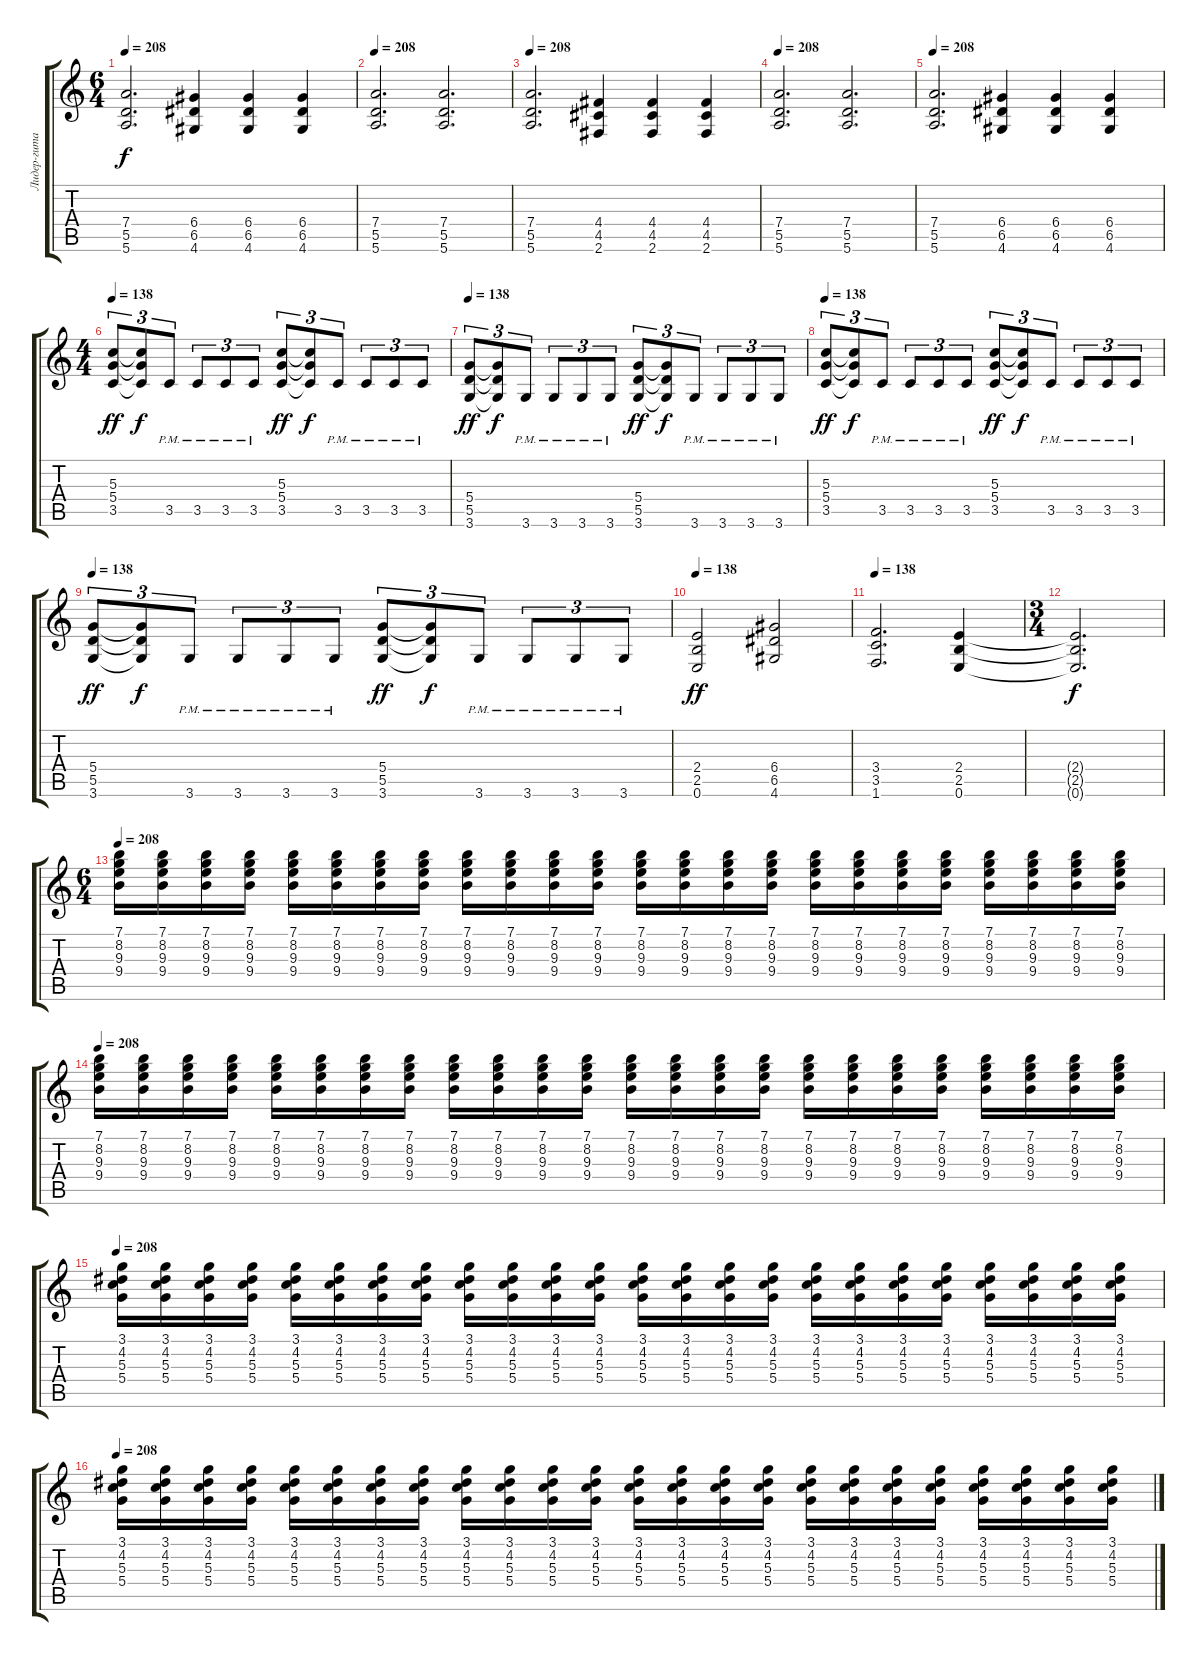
\track ("Лидер-гитара (Ацтенну)" "Лидер-гита") {instrument distortionguitar}
\staff {score tabs}
\tuning (E4 B3 G3 D3 A2 E2) {hide}
\ts (6 4)
\tempo 208
\clef g2
\ks c
(7.4 5.5 5.6).2{d dy f} (6.4 6.5 4.6).4 (6.4 6.5 4.6).4 (6.4 6.5 4.6).4 |
\tempo 208
(7.4 5.5 5.6).2{d} (7.4 5.5 5.6).2{d} |
\tempo 208
(7.4 5.5 5.6).2{d} (4.4 4.5 2.6).4 (4.4 4.5 2.6).4 (4.4 4.5 2.6).4 |
\tempo 208
(7.4 5.5 5.6).2{d} (7.4 5.5 5.6).2{d} |
\tempo 208
(7.4 5.5 5.6).2{d} (6.4 6.5 4.6).4 (6.4 6.5 4.6).4 (6.4 6.5 4.6).4 |
\ts (4 4)
\tempo 138
(5.3 5.4 3.5).8{tu (3 2) dy ff} (5.3{t} 5.4{t} 3.5{t}).8{tu (3 2) dy f} 3.5{pm}.8{tu (3 2)} 3.5{pm}.8{tu (3 2)} 3.5{pm}.8{tu (3 2)} 3.5{pm}.8{tu (3 2)} (5.3 5.4 3.5).8{tu (3 2) dy ff} (5.3{t} 5.4{t} 3.5{t}).8{tu (3 2) dy f} 3.5{pm}.8{tu (3 2)} 3.5{pm}.8{tu (3 2)} 3.5{pm}.8{tu (3 2)} 3.5{pm}.8{tu (3 2)} |
\tempo 138
(5.4 5.5 3.6).8{tu (3 2) dy ff} (5.4{t} 5.5{t} 3.6{t}).8{tu (3 2) dy f} 3.6{pm}.8{tu (3 2)} 3.6{pm}.8{tu (3 2)} 3.6{pm}.8{tu (3 2)} 3.6{pm}.8{tu (3 2)} (5.4 5.5 3.6).8{tu (3 2) dy ff} (5.4{t} 5.5{t} 3.6{t}).8{tu (3 2) dy f} 3.6{pm}.8{tu (3 2)} 3.6{pm}.8{tu (3 2)} 3.6{pm}.8{tu (3 2)} 3.6{pm}.8{tu (3 2)} |
\tempo 138
(5.3 5.4 3.5).8{tu (3 2) dy ff} (5.3{t} 5.4{t} 3.5{t}).8{tu (3 2) dy f} 3.5{pm}.8{tu (3 2)} 3.5{pm}.8{tu (3 2)} 3.5{pm}.8{tu (3 2)} 3.5{pm}.8{tu (3 2)} (5.3 5.4 3.5).8{tu (3 2) dy ff} (5.3{t} 5.4{t} 3.5{t}).8{tu (3 2) dy f} 3.5{pm}.8{tu (3 2)} 3.5{pm}.8{tu (3 2)} 3.5{pm}.8{tu (3 2)} 3.5{pm}.8{tu (3 2)} |
\tempo 138
(5.4 5.5 3.6).8{tu (3 2) dy ff} (5.4{t} 5.5{t} 3.6{t}).8{tu (3 2) dy f} 3.6{pm}.8{tu (3 2)} 3.6{pm}.8{tu (3 2)} 3.6{pm}.8{tu (3 2)} 3.6{pm}.8{tu (3 2)} (5.4 5.5 3.6).8{tu (3 2) dy ff} (5.4{t} 5.5{t} 3.6{t}).8{tu (3 2) dy f} 3.6{pm}.8{tu (3 2)} 3.6{pm}.8{tu (3 2)} 3.6{pm}.8{tu (3 2)} 3.6{pm}.8{tu (3 2)} |
\tempo 138
(2.4 2.5 0.6).2{dy ff} (6.4 6.5 4.6).2 |
\tempo 138
(3.4 3.5 1.6).2{d} (2.4 2.5 0.6).4 |
\ts (3 4)
(2.4{t} 2.5{t} 0.6{t}).2{d dy f} |
\ts (6 4)
\tempo 208
(7.1 8.2 9.3 9.4).16 (7.1 8.2 9.3 9.4).16 (7.1 8.2 9.3 9.4).16 (7.1 8.2 9.3 9.4).16 (7.1 8.2 9.3 9.4).16 (7.1 8.2 9.3 9.4).16 (7.1 8.2 9.3 9.4).16 (7.1 8.2 9.3 9.4).16 (7.1 8.2 9.3 9.4).16 (7.1 8.2 9.3 9.4).16 (7.1 8.2 9.3 9.4).16 (7.1 8.2 9.3 9.4).16 (7.1 8.2 9.3 9.4).16 (7.1 8.2 9.3 9.4).16 (7.1 8.2 9.3 9.4).16 (7.1 8.2 9.3 9.4).16 (7.1 8.2 9.3 9.4).16 (7.1 8.2 9.3 9.4).16 (7.1 8.2 9.3 9.4).16 (7.1 8.2 9.3 9.4).16 (7.1 8.2 9.3 9.4).16 (7.1 8.2 9.3 9.4).16 (7.1 8.2 9.3 9.4).16 (7.1 8.2 9.3 9.4).16 |
\tempo 208
(7.1 8.2 9.3 9.4).16 (7.1 8.2 9.3 9.4).16 (7.1 8.2 9.3 9.4).16 (7.1 8.2 9.3 9.4).16 (7.1 8.2 9.3 9.4).16 (7.1 8.2 9.3 9.4).16 (7.1 8.2 9.3 9.4).16 (7.1 8.2 9.3 9.4).16 (7.1 8.2 9.3 9.4).16 (7.1 8.2 9.3 9.4).16 (7.1 8.2 9.3 9.4).16 (7.1 8.2 9.3 9.4).16 (7.1 8.2 9.3 9.4).16 (7.1 8.2 9.3 9.4).16 (7.1 8.2 9.3 9.4).16 (7.1 8.2 9.3 9.4).16 (7.1 8.2 9.3 9.4).16 (7.1 8.2 9.3 9.4).16 (7.1 8.2 9.3 9.4).16 (7.1 8.2 9.3 9.4).16 (7.1 8.2 9.3 9.4).16 (7.1 8.2 9.3 9.4).16 (7.1 8.2 9.3 9.4).16 (7.1 8.2 9.3 9.4).16 |
\tempo 208
(3.1 4.2 5.3 5.4).16 (3.1 4.2 5.3 5.4).16 (3.1 4.2 5.3 5.4).16 (3.1 4.2 5.3 5.4).16 (3.1 4.2 5.3 5.4).16 (3.1 4.2 5.3 5.4).16 (3.1 4.2 5.3 5.4).16 (3.1 4.2 5.3 5.4).16 (3.1 4.2 5.3 5.4).16 (3.1 4.2 5.3 5.4).16 (3.1 4.2 5.3 5.4).16 (3.1 4.2 5.3 5.4).16 (3.1 4.2 5.3 5.4).16 (3.1 4.2 5.3 5.4).16 (3.1 4.2 5.3 5.4).16 (3.1 4.2 5.3 5.4).16 (3.1 4.2 5.3 5.4).16 (3.1 4.2 5.3 5.4).16 (3.1 4.2 5.3 5.4).16 (3.1 4.2 5.3 5.4).16 (3.1 4.2 5.3 5.4).16 (3.1 4.2 5.3 5.4).16 (3.1 4.2 5.3 5.4).16 (3.1 4.2 5.3 5.4).16 |
\tempo 208
(3.1 4.2 5.3 5.4).16 (3.1 4.2 5.3 5.4).16 (3.1 4.2 5.3 5.4).16 (3.1 4.2 5.3 5.4).16 (3.1 4.2 5.3 5.4).16 (3.1 4.2 5.3 5.4).16 (3.1 4.2 5.3 5.4).16 (3.1 4.2 5.3 5.4).16 (3.1 4.2 5.3 5.4).16 (3.1 4.2 5.3 5.4).16 (3.1 4.2 5.3 5.4).16 (3.1 4.2 5.3 5.4).16 (3.1 4.2 5.3 5.4).16 (3.1 4.2 5.3 5.4).16 (3.1 4.2 5.3 5.4).16 (3.1 4.2 5.3 5.4).16 (3.1 4.2 5.3 5.4).16 (3.1 4.2 5.3 5.4).16 (3.1 4.2 5.3 5.4).16 (3.1 4.2 5.3 5.4).16 (3.1 4.2 5.3 5.4).16 (3.1 4.2 5.3 5.4).16 (3.1 4.2 5.3 5.4).16 (3.1 4.2 5.3 5.4).16
